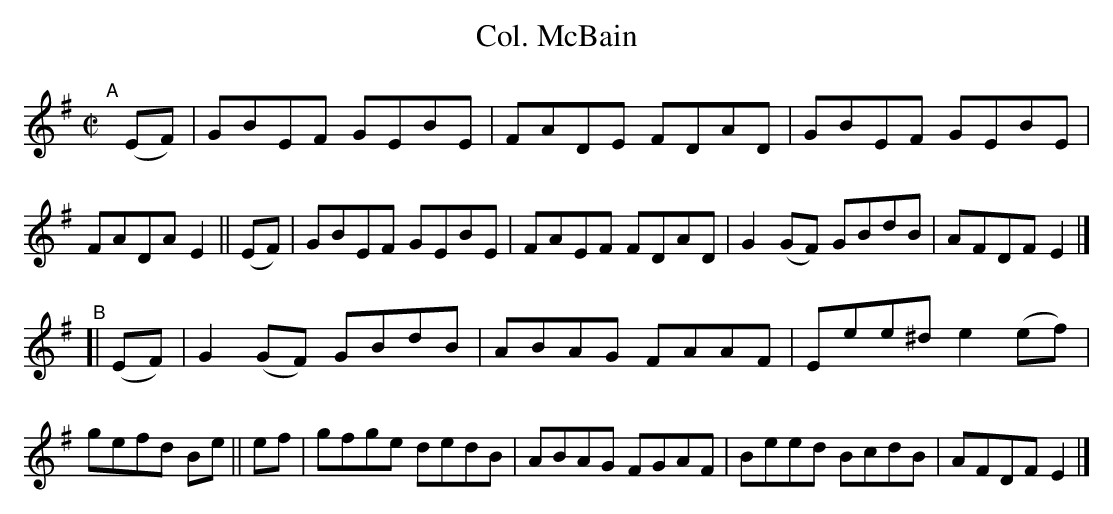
X:1
T: Col. McBain
M: C|
L: 1/8
K: Em
"^A"\
[|](EF) | GBEF GEBE | FADE FDAD | GBEF   GEBE | FADA E2 \
|| (EF) | GBEF GEBE | FAEF FDAD | G2(GF) GBdB | AFDF E2 |]
"^B"\
[| (EF) | G2(GF) GBdB | ABAG FAAF | Eee^d e2(ef) | gefd Be \
||  ef  | gfge   dedB | ABAG FGAF | Beed  BcdB   | AFDF E2 |]
